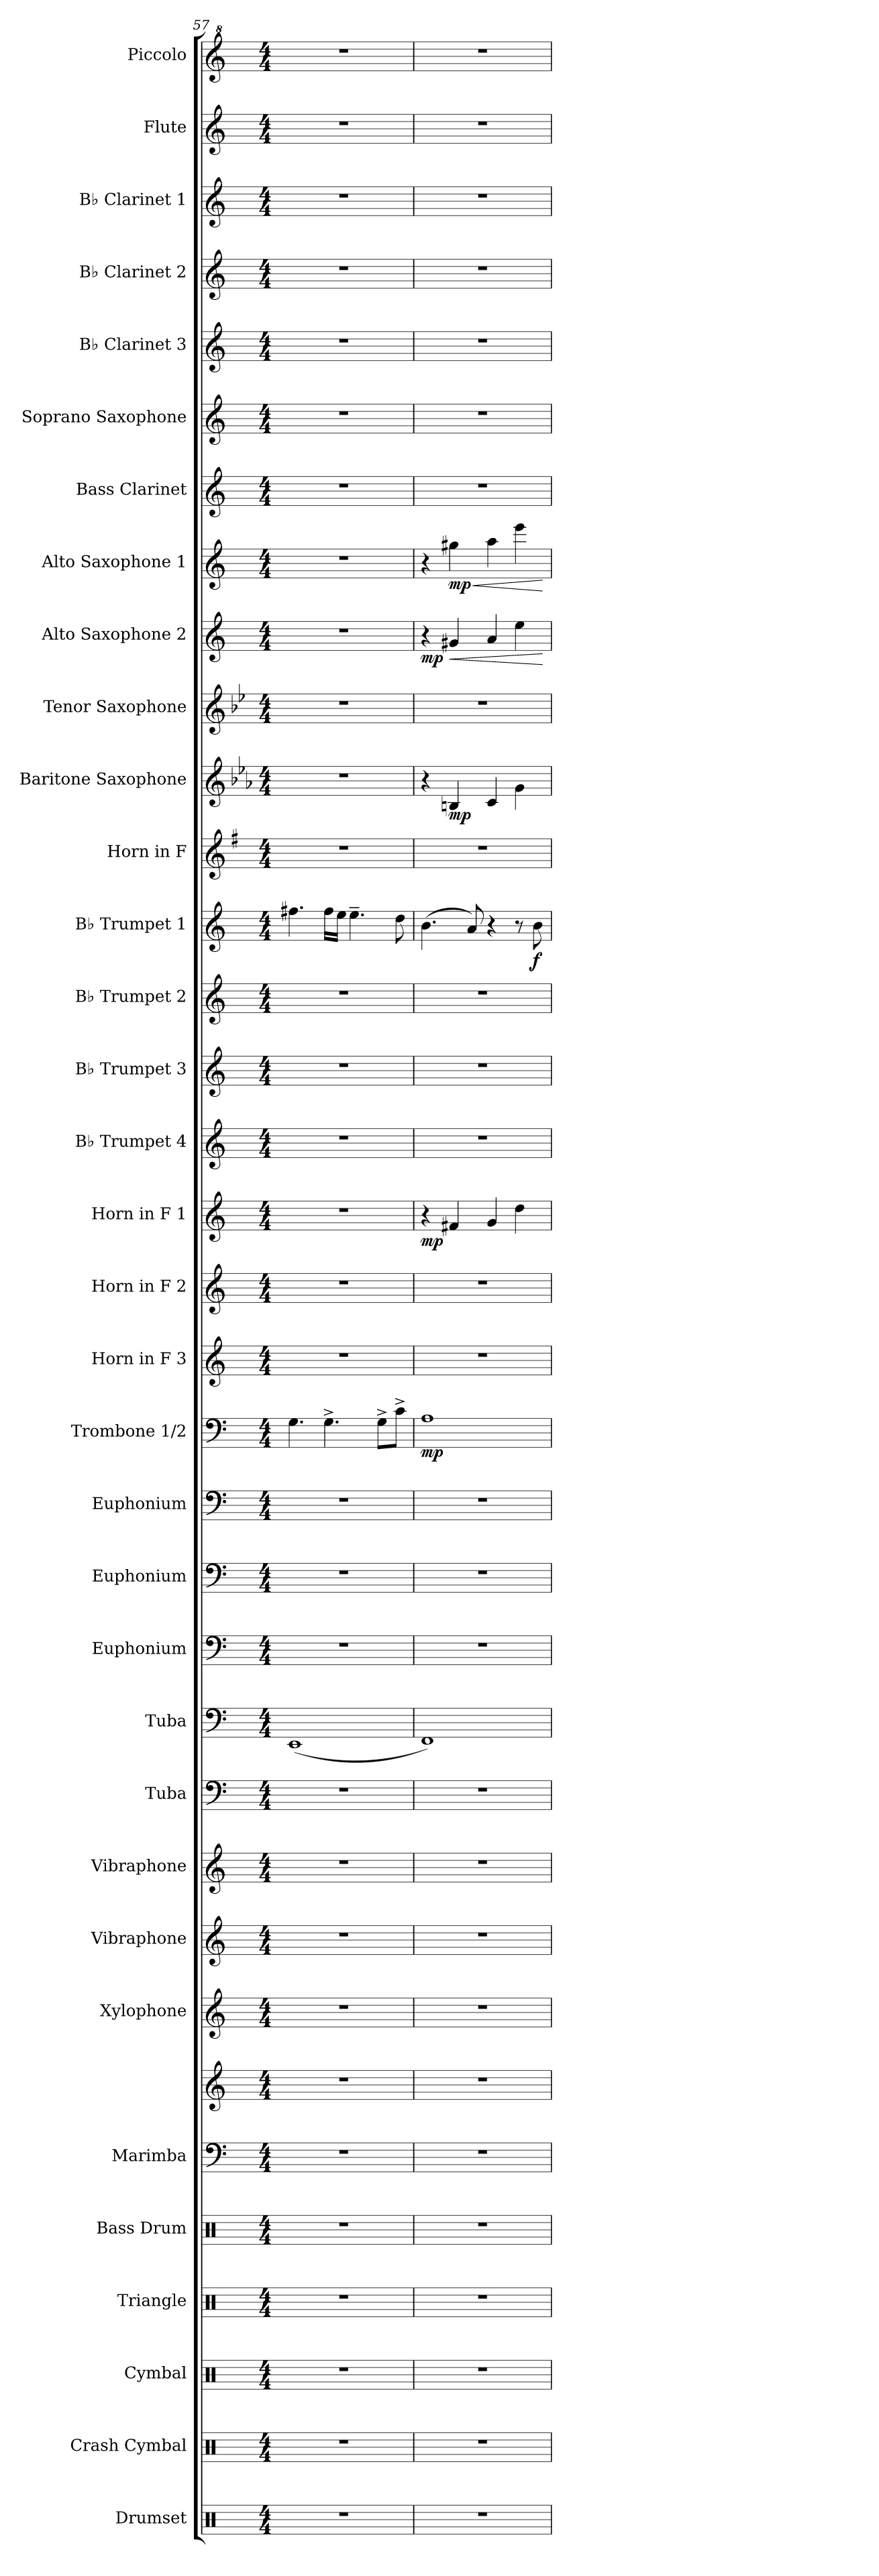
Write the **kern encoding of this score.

**kern	**kern	**kern	**kern	**kern	**kern	**kern	**kern	**kern	**kern	**kern	**kern	**kern	**kern	**kern	**kern	**dynam	**kern	**kern	**kern	**dynam	**kern	**kern	**kern	**kern	**dynam	**kern	**kern	**dynam	**kern	**kern	**dynam	**kern	**dynam	**kern	**kern	**kern	**kern	**kern	**kern	**kern
*part34	*part33	*part32	*part31	*part30	*part29	*part29	*part28	*part27	*part26	*part25	*part24	*part23	*part22	*part21	*part20	*part20	*part19	*part18	*part17	*part17	*part16	*part15	*part14	*part13	*part13	*part12	*part11	*part11	*part10	*part9	*part9	*part8	*part8	*part7	*part6	*part5	*part4	*part3	*part2	*part1
*staff35	*staff34	*staff33	*staff32	*staff31	*staff30	*staff29	*staff28	*staff27	*staff26	*staff25	*staff24	*staff23	*staff22	*staff21	*staff20	*staff20	*staff19	*staff18	*staff17	*staff17	*staff16	*staff15	*staff14	*staff13	*staff13	*staff12	*staff11	*staff11	*staff10	*staff9	*staff9	*staff8	*staff8	*staff7	*staff6	*staff5	*staff4	*staff3	*staff2	*staff1
*I"Drumset	*I"Crash Cymbal	*I"Cymbal	*I"Triangle	*I"Bass Drum	*I"Marimba	*	*I"Xylophone	*I"Vibraphone	*I"Vibraphone	*I"Tuba	*I"Tuba	*I"Euphonium	*I"Euphonium	*I"Euphonium	*I"Trombone 1/2	*	*I"Horn in F 3	*I"Horn in F 2	*I"Horn in F 1	*	*I"B♭ Trumpet 4	*I"B♭ Trumpet 3	*I"B♭ Trumpet 2	*I"B♭ Trumpet 1	*	*I"Horn in F	*I"Baritone Saxophone	*	*I"Tenor Saxophone	*I"Alto Saxophone 2	*	*I"Alto Saxophone 1	*	*I"Bass Clarinet	*I"Soprano Saxophone	*I"B♭ Clarinet 3	*I"B♭ Clarinet 2	*I"B♭ Clarinet 1	*I"Flute	*I"Piccolo
*I'Drs.	*I'Cr. Cym.	*I'Cym.	*I'Trgl.	*I'B. Dr.	*I'Mrm.	*	*I'Xyl.	*I'Vib.	*I'Vib.	*I'Tba.	*I'Tba.	*I'Euph.	*I'Euph.	*I'Euph.	*I'Tbn. 1/2	*	*	*	*	*	*I'B♭ Tpt. 4	*I'B♭ Tpt. 3	*I'B♭ Tpt. 2	*I'B♭ Tpt. 1	*	*	*I'Bar. Sax.	*	*I'T. Sax.	*I'A. Sax. 2	*	*I'A. Sax. 1	*	*I'B. Cl.	*I'S. Sax.	*I'B♭ Cl. 3	*I'B♭ Cl. 2	*I'B♭ Cl. 1	*I'Fl.	*I'Picc.
*clefX	*clefX	*clefX	*clefX	*clefX	*clefF4	*clefG2	*clefG2	*clefG2	*clefG2	*clefF4	*clefF4	*clefF4	*clefF4	*clefF4	*clefF4	*	*clefG2	*clefG2	*clefG2	*	*clefG2	*clefG2	*clefG2	*clefG2	*	*clefG2	*clefG2	*	*clefG2	*clefG2	*	*clefG2	*	*clefG2	*clefG2	*clefG2	*clefG2	*clefG2	*clefG2	*clefG^2
*	*	*	*	*	*	*	*ITrd-7c-12	*	*	*	*	*	*	*	*	*	*ITrd4c7	*ITrd4c7	*ITrd4c7	*	*ITrd1c2	*ITrd1c2	*ITrd1c2	*ITrd1c2	*	*ITrd4c7	*ITrd12c21	*	*ITrd8c14	*ITrd5c9	*	*ITrd5c9	*	*ITrd8c14	*ITrd1c2	*ITrd1c2	*ITrd1c2	*ITrd1c2	*	*ITrd-7c-12
*k[]	*k[]	*k[]	*k[]	*k[]	*k[]	*k[]	*k[]	*k[]	*k[]	*k[]	*k[]	*k[]	*k[]	*k[]	*k[]	*	*k[b-]	*k[b-]	*k[b-]	*	*k[b-e-]	*k[b-e-]	*k[b-e-]	*k[b-e-]	*	*k[]	*k[b-e-a-]	*	*k[b-e-]	*k[b-e-a-]	*	*k[b-e-a-]	*	*k[]	*k[b-e-]	*k[b-e-]	*k[b-e-]	*k[b-e-]	*k[]	*k[]
*M4/4	*M4/4	*M4/4	*M4/4	*M4/4	*M4/4	*M4/4	*M4/4	*M4/4	*M4/4	*M4/4	*M4/4	*M4/4	*M4/4	*M4/4	*M4/4	*	*M4/4	*M4/4	*M4/4	*	*M4/4	*M4/4	*M4/4	*M4/4	*	*M4/4	*M4/4	*	*M4/4	*M4/4	*	*M4/4	*	*M4/4	*M4/4	*M4/4	*M4/4	*M4/4	*M4/4	*M4/4
=57	=57	=57	=57	=57	=57	=57	=57	=57	=57	=57	=57	=57	=57	=57	=57	=57	=57	=57	=57	=57	=57	=57	=57	=57	=57	=57	=57	=57	=57	=57	=57	=57	=57	=57	=57	=57	=57	=57	=57	=57
1r	1r	1r	1r	1r	1r	1r	1r	1r	1r	1r	(1EE	1r	1r	1r	4.G\	.	1r	1r	1r	.	1r	1r	1r	4.een\	.	1r	1r	.	1r	1r	.	1r	.	1r	1r	1r	1r	1r	1r	1r
.	.	.	.	.	.	.	.	.	.	.	.	.	.	.	4.G^\	.	.	.	.	.	.	.	.	16ee\LL	.	.	.	.	.	.	.	.	.	.	.	.	.	.	.	.
.	.	.	.	.	.	.	.	.	.	.	.	.	.	.	.	.	.	.	.	.	.	.	.	16dd\JJ	.	.	.	.	.	.	.	.	.	.	.	.	.	.	.	.
.	.	.	.	.	.	.	.	.	.	.	.	.	.	.	.	.	.	.	.	.	.	.	.	4.dd~\	.	.	.	.	.	.	.	.	.	.	.	.	.	.	.	.
.	.	.	.	.	.	.	.	.	.	.	.	.	.	.	8G^\L	.	.	.	.	.	.	.	.	.	.	.	.	.	.	.	.	.	.	.	.	.	.	.	.	.
.	.	.	.	.	.	.	.	.	.	.	.	.	.	.	8c^\J	.	.	.	.	.	.	.	.	8cc\	.	.	.	.	.	.	.	.	.	.	.	.	.	.	.	.
=58	=58	=58	=58	=58	=58	=58	=58	=58	=58	=58	=58	=58	=58	=58	=58	=58	=58	=58	=58	=58	=58	=58	=58	=58	=58	=58	=58	=58	=58	=58	=58	=58	=58	=58	=58	=58	=58	=58	=58	=58
*	*	*	*	*	*	*	*	*	*	*	*	*	*	*	*	*	*	*	*	*	*	*	*	*	*	*	*	*	*	*	*	*	*	*	*	*	*	*	*	*MM110
!	!	!	!	!	!	!	!	!	!	!	!	!	!	!	!	!LO:DY:b	!	!	!	!LO:DY:b	!	!	!	!	!	!	!	!	!	!	!LO:DY:b	!	!	!	!	!	!	!	!	!
1r	1r	1r	1r	1r	1r	1r	1r	1r	1r	1r	1FF)	1r	1r	1r	1A	mp	1r	1r	4r	mp	1r	1r	1r	(4.a\	.	1r	4r	.	1r	4r	mp	4r	.	1r	1r	1r	1r	1r	1r	1r
!	!	!	!	!	!	!	!	!	!	!	!	!	!	!	!	!	!	!	!	!	!	!	!	!	!	!	!	!LO:DY:b	!	!	!LO:HP:b	!	!LO:HP:b	!	!	!	!	!	!	!
!	!	!	!	!	!	!	!	!	!	!	!	!	!	!	!	!	!	!	!	!	!	!	!	!	!	!	!	!	!	!	!	!	!LO:DY:n=1:b	!	!	!	!	!	!	!
.	.	.	.	.	.	.	.	.	.	.	.	.	.	.	.	.	.	.	4Bn/	.	.	.	.	.	.	.	4BBn/	mp	.	4Bn/	<	4bn\	< mp	.	.	.	.	.	.	.
.	.	.	.	.	.	.	.	.	.	.	.	.	.	.	.	.	.	.	.	.	.	.	.	8g/)	.	.	.	.	.	.	.	.	.	.	.	.	.	.	.	.
.	.	.	.	.	.	.	.	.	.	.	.	.	.	.	.	.	.	.	4c/	.	.	.	.	4r	.	.	4C/	.	.	4c/	.	4cc\	.	.	.	.	.	.	.	.
.	.	.	.	.	.	.	.	.	.	.	.	.	.	.	.	.	.	.	4g\	.	.	.	.	8r	.	.	4G\	.	.	4g\	.	4gg\	.	.	.	.	.	.	.	.
!	!	!	!	!	!	!	!	!	!	!	!	!	!	!	!	!	!	!	!	!	!	!	!	!	!LO:DY:b	!	!	!	!	!	!	!	!	!	!	!	!	!	!	!
.	.	.	.	.	.	.	.	.	.	.	.	.	.	.	.	.	.	.	.	.	.	.	.	8a\	f	.	.	.	.	.	.	.	.	.	.	.	.	.	.	.
.	.	.	.	.	.	.	.	.	.	.	.	.	.	.	.	.	.	.	.	.	.	.	.	.	.	.	.	.	.	.	[	.	[	.	.	.	.	.	.	.
=	=	=	=	=	=	=	=	=	=	=	=	=	=	=	=	=	=	=	=	=	=	=	=	=	=	=	=	=	=	=	=	=	=	=	=	=	=	=	=	=
*-	*-	*-	*-	*-	*-	*-	*-	*-	*-	*-	*-	*-	*-	*-	*-	*-	*-	*-	*-	*-	*-	*-	*-	*-	*-	*-	*-	*-	*-	*-	*-	*-	*-	*-	*-	*-	*-	*-	*-	*-
